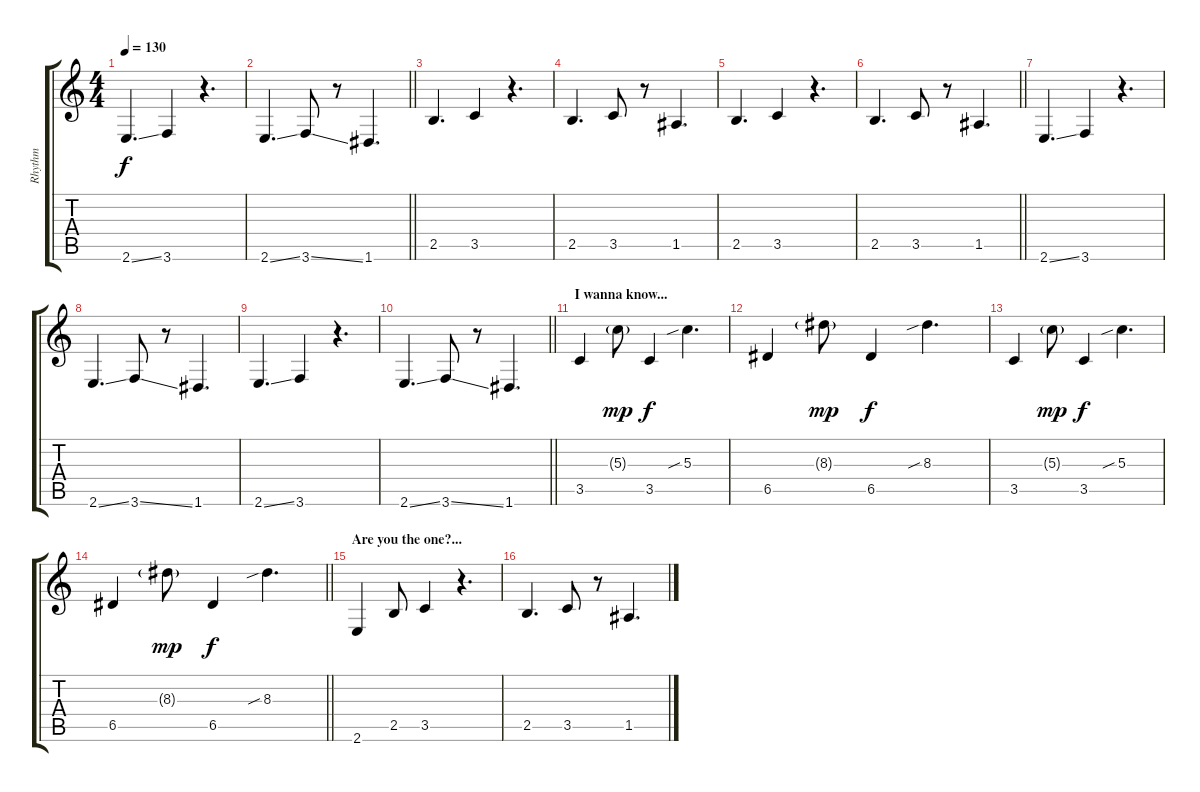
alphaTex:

\track ("Rhythm" "Rhythm") {instrument distortionguitar}
\staff {score tabs}
\tuning (E4 B3 G3 D3 A2 D2) {hide}
\ts (4 4)
\tempo 130
\clef g2
\ks c
2.6{ss}.4{d dy f} 3.6.4 r.4{d} |
\barLineRight lightlight
2.6{ss}.4{d} 3.6{ss}.8 r.8 1.6.4{d} |
2.5.4{d} 3.5.4 r.4{d} |
2.5.4{d} 3.5.8 r.8 1.5.4{d} |
2.5.4{d} 3.5.4 r.4{d} |
\barLineRight lightlight
2.5.4{d} 3.5.8 r.8 1.5.4{d} |
2.6{ss}.4{d} 3.6.4 r.4{d} |
2.6{ss}.4{d} 3.6{ss}.8 r.8 1.6.4{d} |
2.6{ss}.4{d} 3.6.4 r.4{d} |
\barLineRight lightlight
2.6{ss}.4{d} 3.6{ss}.8 r.8 1.6.4{d} |
\section ("" "I wanna know...")
3.5.4 5.3{g}.8{dy mp} 3.5.4{dy f} 5.3{sib}.4{d} |
6.5.4 8.3{g}.8{dy mp} 6.5.4{dy f} 8.3{sib}.4{d} |
3.5.4 5.3{g}.8{dy mp} 3.5.4{dy f} 5.3{sib}.4{d} |
\barLineRight lightlight
6.5.4 8.3{g}.8{dy mp} 6.5.4{dy f} 8.3{sib}.4{d} |
\section ("" "Are you the one?...")
2.6.4 2.5.8 3.5.4 r.4{d} |
2.5.4{d} 3.5.8 r.8 1.5.4{d}
